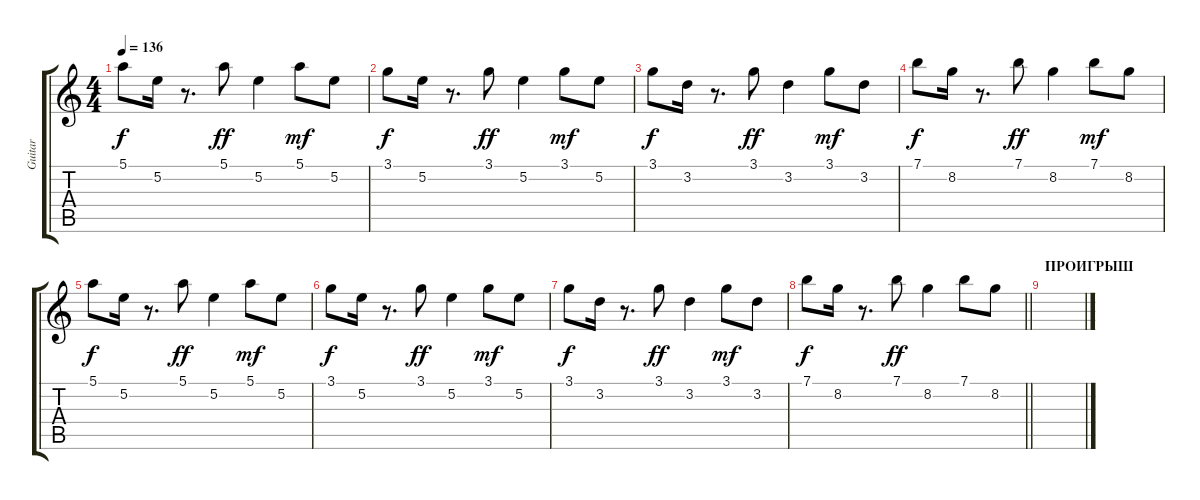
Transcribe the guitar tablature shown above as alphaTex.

\track ("Guitar" "Guitar") {instrument acousticguitarnylon}
\staff {score tabs}
\tuning (E4 B3 G3 D3 A2 E2) {hide}
\ts (4 4)
\tempo 136
\clef g2
\ks c
5.1.8{dy f} 5.2.16 r.8{d} 5.1.8{dy ff} 5.2.4 5.1.8{dy mf} 5.2.8 |
3.1.8{dy f} 5.2.16 r.8{d} 3.1.8{dy ff} 5.2.4 3.1.8{dy mf} 5.2.8 |
3.1.8{dy f} 3.2.16 r.8{d} 3.1.8{dy ff} 3.2.4 3.1.8{dy mf} 3.2.8 |
7.1.8{dy f} 8.2.16 r.8{d} 7.1.8{dy ff} 8.2.4 7.1.8{dy mf} 8.2.8 |
5.1.8{dy f} 5.2.16 r.8{d} 5.1.8{dy ff} 5.2.4 5.1.8{dy mf} 5.2.8 |
3.1.8{dy f} 5.2.16 r.8{d} 3.1.8{dy ff} 5.2.4 3.1.8{dy mf} 5.2.8 |
3.1.8{dy f} 3.2.16 r.8{d} 3.1.8{dy ff} 3.2.4 3.1.8{dy mf} 3.2.8 |
\barLineRight lightlight
7.1.8{dy f} 8.2.16 r.8{d} 7.1.8{dy ff} 8.2.4 7.1.8 8.2.8 |
\section ("" "ПРОИГРЫШ")
